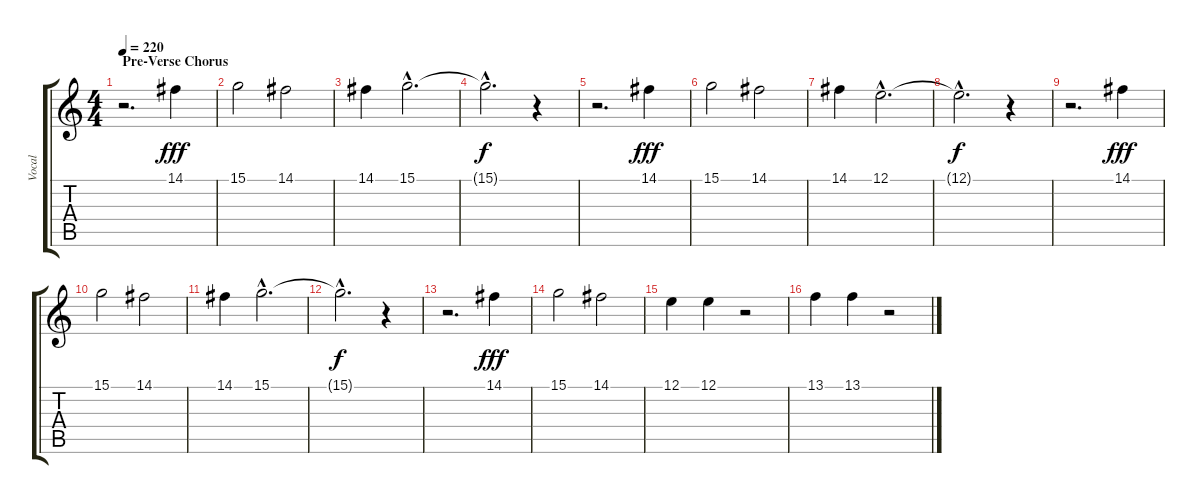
\track ("Vocal" "Vocal") {instrument lead2sawtooth}
\staff {score tabs}
\tuning (E4 B3 G3 D3 A2 E2) {hide}
\ts (4 4)
\section ("" " Pre-Verse Chorus")
\tempo 220
\clef g2
\ks c
r.2{d dy f} 14.1.4{dy fff} |
15.1.2 14.1.2 |
14.1.4 15.1{hac}.2{d} |
15.1{hac t}.2{d dy f} r.4 |
r.2{d} 14.1.4{dy fff} |
15.1.2 14.1.2 |
14.1.4 12.1{hac}.2{d} |
12.1{hac t}.2{d dy f} r.4 |
r.2{d} 14.1.4{dy fff} |
15.1.2 14.1.2 |
14.1.4 15.1{hac}.2{d} |
15.1{hac t}.2{d dy f} r.4 |
r.2{d} 14.1.4{dy fff} |
15.1.2 14.1.2 |
12.1.4 12.1.4 r.2 |
13.1.4 13.1.4 r.2
